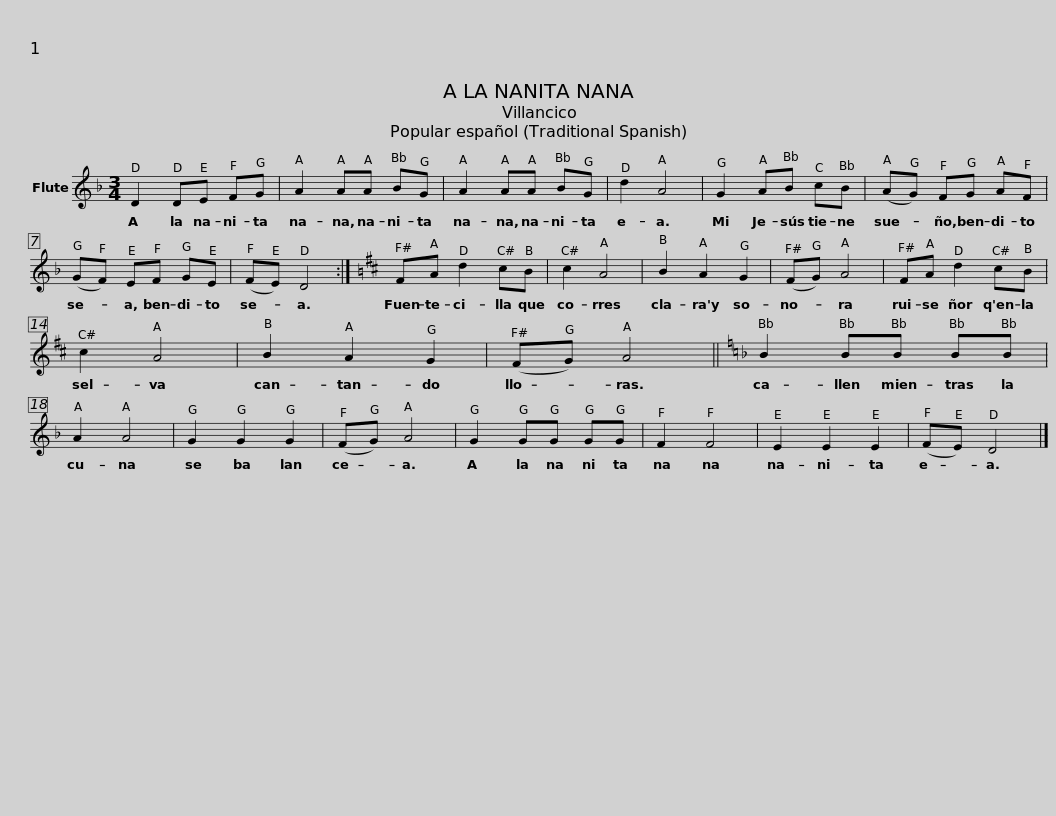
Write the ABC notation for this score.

X:1
L:1/8
M:3/4
I:linebreak $
K:F
V:1 treble
V:1
 D2 DE FG | A2 AA BG | A2 AA BG | d2 A4 | G2 AB cB | %5
 (AG) FG AF | (GF) EF GE |$ (FE) D4 :|[K:D] FA d2 cB | c2 A4 | %10
 B2 A2 G2 | (FG) A4 | FA d2 cB | c2 A4 | B2 A2 G2 |$ %15
 (FG) A4 ||[K:F] B2 BB BB | A2 A4 | G2 G2 G2 | (FG) A4 | %20
 G2 GG GG | F2 F4 | E2 E2 E2 | (FE) D4 |] %24
